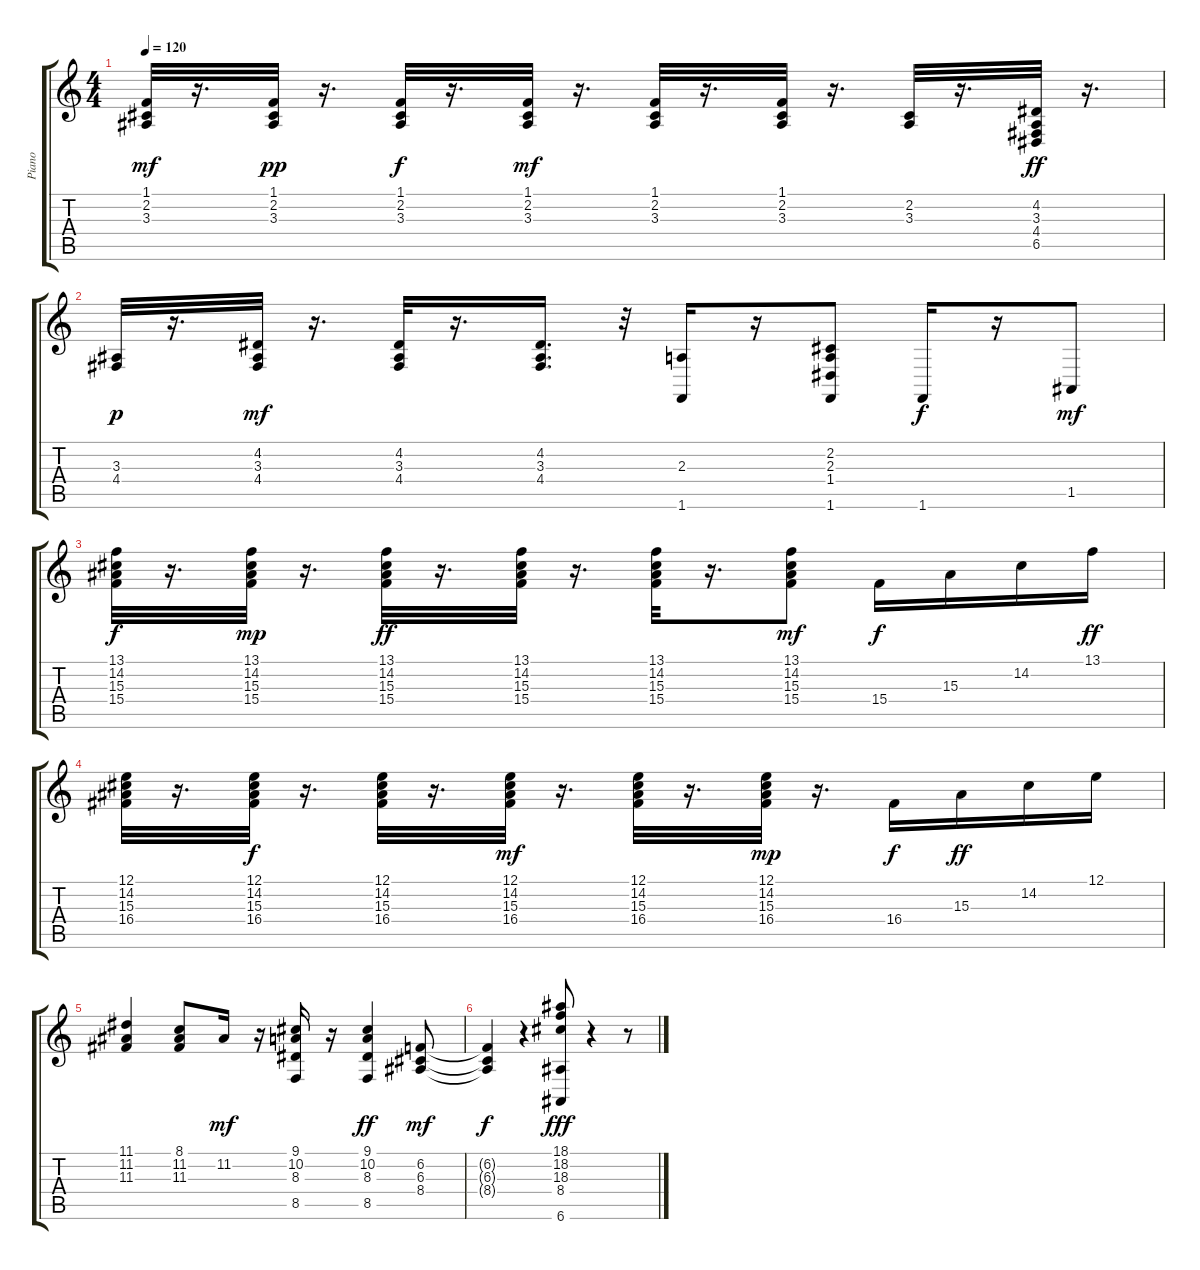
\track ("Piano" "Piano") {instrument brightacousticpiano}
\staff {score tabs}
\tuning (E4 B3 G3 D3 A2 E2) {hide}
\ts (4 4)
\tempo 120
\clef g2
\ks c
(1.1 2.2 3.3).32{dy mf} r.16{d} (1.1 2.2 3.3).32{dy pp} r.16{d} (1.1 2.2 3.3).32{dy f} r.16{d} (1.1 2.2 3.3).32{dy mf} r.16{d} (1.1 2.2 3.3).32 r.16{d} (1.1 2.2 3.3).32 r.16{d} (2.2 3.3).32 r.16{d} (4.2 3.3 4.4 6.5).32{dy ff} r.16{d} |
(3.3 4.4).32{dy p} r.16{d} (4.2 3.3 4.4).32{dy mf} r.16{d} (4.2 3.3 4.4).32 r.16{d} (4.2 3.3 4.4).16{d} r.32 (2.3 1.6).16 r.16 (2.2 2.3 1.4 1.6).8 1.6.16{dy f} r.16 1.5.8{dy mf} |
(13.1 14.2 15.3 15.4).32{dy f} r.16{d} (13.1 14.2 15.3 15.4).32{dy mp} r.16{d} (13.1 14.2 15.3 15.4).32{dy ff} r.16{d} (13.1 14.2 15.3 15.4).32 r.16{d} (13.1 14.2 15.3 15.4).32 r.16{d} (13.1 14.2 15.3 15.4).8{dy mf} 15.4.16{dy f} 15.3.16 14.2.16 13.1.16{dy ff} |
(12.1 14.2 15.3 16.4).32 r.16{d} (12.1 14.2 15.3 16.4).32{dy f} r.16{d} (12.1 14.2 15.3 16.4).32 r.16{d} (12.1 14.2 15.3 16.4).32{dy mf} r.16{d} (12.1 14.2 15.3 16.4).32 r.16{d} (12.1 14.2 15.3 16.4).32{dy mp} r.16{d} 16.4.16{dy f} 15.3.16{dy ff} 14.2.16 12.1.16 |
(11.1 11.2 11.3).4 (8.1 11.2 11.3).8 11.2.16{dy mf} r.16 (9.1 10.2 8.3 8.5).16 r.16 (9.1 10.2 8.3 8.5).4{dy ff} (6.2 6.3 8.4).8{dy mf} |
(6.2{t} 6.3{t} 8.4{t}).4{dy f} r.4 (18.1 18.2 18.3 8.4 6.6).8{dy fff} r.4 r.8
